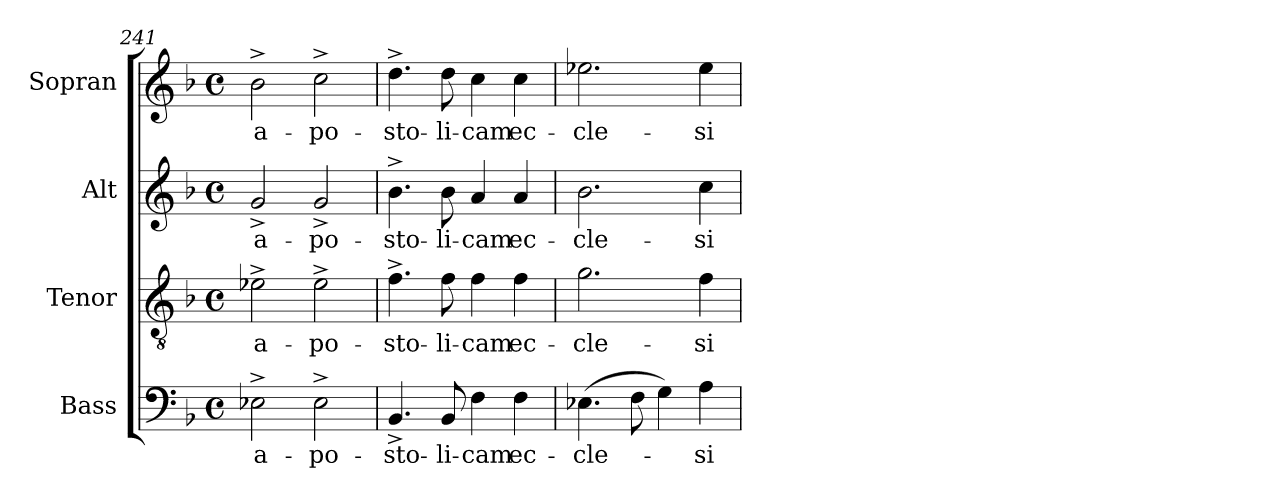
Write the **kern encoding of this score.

**kern	**text	**kern	**text	**kern	**text	**kern	**text
*part4	*part4	*part3	*part3	*part2	*part2	*part1	*part1
*staff4	*staff4	*staff3	*staff3	*staff2	*staff2	*staff1	*staff1
*I"Bass	*	*I"Tenor	*	*I"Alt	*	*I"Sopran	*
*I'B.	*	*I'T.	*	*I'A.	*	*I'S.	*
*clefF4	*	*clefGv2	*	*clefG2	*	*clefG2	*
*k[b-]	*	*k[b-]	*	*k[b-]	*	*k[b-]	*
*F:	*	*F:	*	*F:	*	*F:	*
*M4/4	*	*M4/4	*	*M4/4	*	*M4/4	*
*met(c)	*	*met(c)	*	*met(c)	*	*met(c)	*
=241	=241	=241	=241	=241	=241	=241	=241
!	!LO:LY:b	!	!LO:LY:b	!	!LO:LY:b	!	!LO:LY:b
2E-X^>\	a-	2e-X^>\	a-	2g^>/	a-	2b-^>\	a-
!	!LO:LY:b	!	!LO:LY:b	!	!LO:LY:b	!	!LO:LY:b
2E-^>\	-po-	2e-^>\	-po-	2g^>/	-po-	2cc^>\	-po-
=242	=242	=242	=242	=242	=242	=242	=242
!	!LO:LY:b	!	!LO:LY:b	!	!LO:LY:b	!	!LO:LY:b
4.BB-^>/	-sto-	4.f^>\	-sto-	4.b-^>\	-sto-	4.dd^>\	-sto-
!	!LO:LY:b	!	!LO:LY:b	!	!LO:LY:b	!	!LO:LY:b
8BB-/	-li-	8f\	-li-	8b-\	-li-	8dd\	-li-
!	!LO:LY:b	!	!LO:LY:b	!	!LO:LY:b	!	!LO:LY:b
4F\	-cam	4f\	-cam	4a/	-cam	4cc\	-cam
!	!LO:LY:b	!	!LO:LY:b	!	!LO:LY:b	!	!LO:LY:b
4F\	ec-	4f\	ec-	4a/	ec-	4cc\	ec-
=243	=243	=243	=243	=243	=243	=243	=243
!	!LO:LY:b	!	!LO:LY:b	!	!LO:LY:b	!	!LO:LY:b
(>4.E-X\	-cle-	2.g\	-cle-	2.b-\	-cle-	2.ee-X\	-cle-
8F\	.	.	.	.	.	.	.
4G\)	.	.	.	.	.	.	.
!	!LO:LY:b	!	!LO:LY:b	!	!LO:LY:b	!	!LO:LY:b
4A\	-si-	4f\	-si-	4cc\	-si-	4ee-\	-si-
=	=	=	=	=	=	=	=
*-	*-	*-	*-	*-	*-	*-	*-
